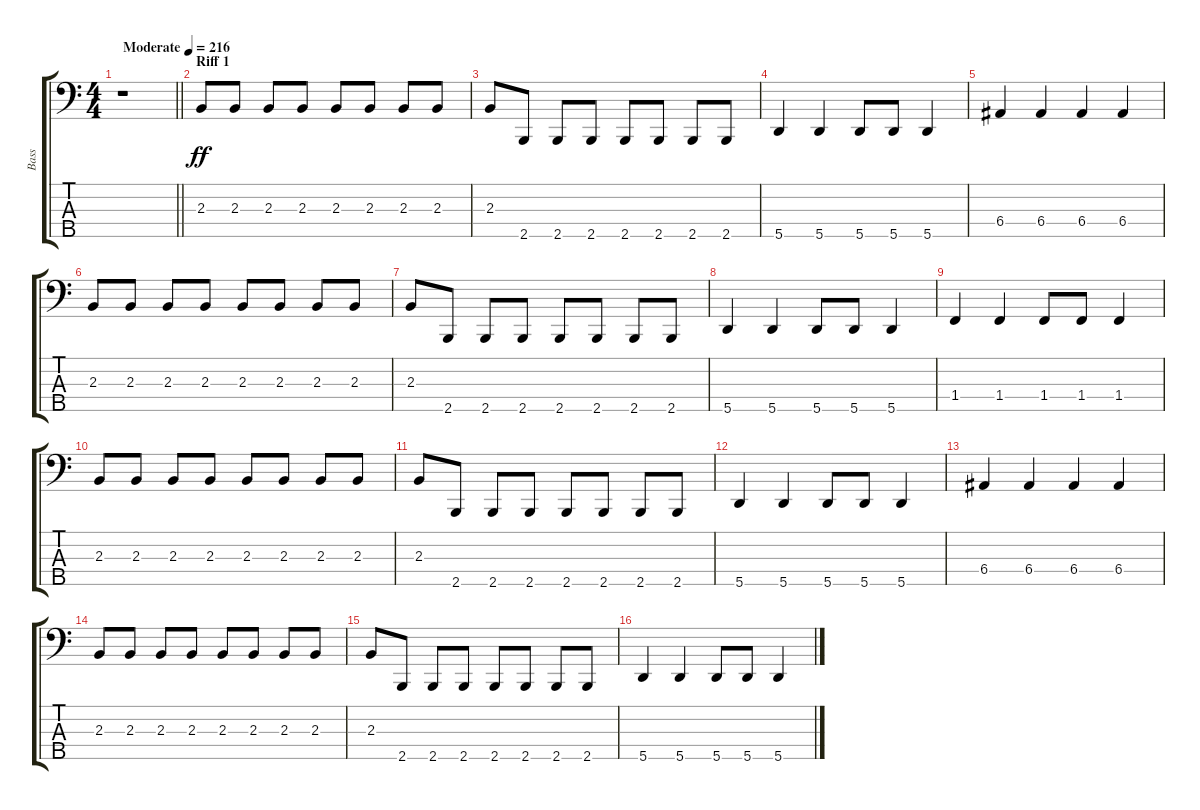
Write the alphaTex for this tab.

\track ("Bass" "Bass") {instrument electricbasspick}
\staff {score tabs}
\tuning (G2 D2 A1 E1 A0) {hide}
\ts (4 4)
\tempo (216 "Moderate")
\clef f4
\barLineRight lightlight
\ks c
r.1{dy ff instrument electricbasspick} |
\section ("" "Riff 1")
2.3.8 2.3.8 2.3.8 2.3.8 2.3.8 2.3.8 2.3.8 2.3.8 |
2.3.8 2.5.8 2.5.8 2.5.8 2.5.8 2.5.8 2.5.8 2.5.8 |
5.5.4 5.5.4 5.5.8 5.5.8 5.5.4 |
6.4.4 6.4.4 6.4.4 6.4.4 |
2.3.8 2.3.8 2.3.8 2.3.8 2.3.8 2.3.8 2.3.8 2.3.8 |
2.3.8 2.5.8 2.5.8 2.5.8 2.5.8 2.5.8 2.5.8 2.5.8 |
5.5.4 5.5.4 5.5.8 5.5.8 5.5.4 |
1.4.4 1.4.4 1.4.8 1.4.8 1.4.4 |
2.3.8 2.3.8 2.3.8 2.3.8 2.3.8 2.3.8 2.3.8 2.3.8 |
2.3.8 2.5.8 2.5.8 2.5.8 2.5.8 2.5.8 2.5.8 2.5.8 |
5.5.4 5.5.4 5.5.8 5.5.8 5.5.4 |
6.4.4 6.4.4 6.4.4 6.4.4 |
2.3.8 2.3.8 2.3.8 2.3.8 2.3.8 2.3.8 2.3.8 2.3.8 |
2.3.8 2.5.8 2.5.8 2.5.8 2.5.8 2.5.8 2.5.8 2.5.8 |
5.5.4 5.5.4 5.5.8 5.5.8 5.5.4
